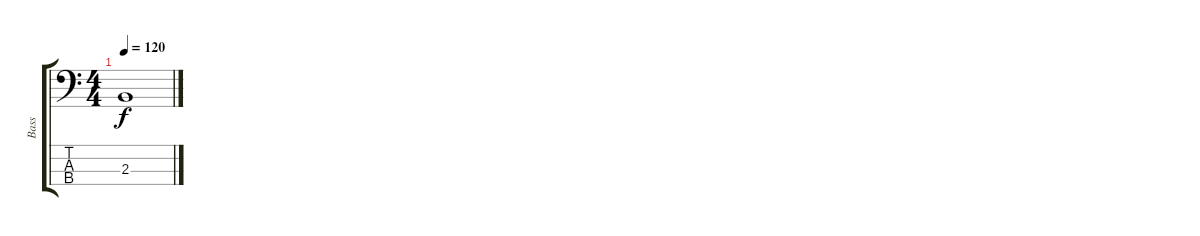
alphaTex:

\track ("Bass" "Bass") {instrument electricbasspick}
\staff {score tabs}
\tuning (G2 D2 A1 E1) {hide}
\ts (4 4)
\tempo 120
\clef f4
\ks c
2.3.1{dy f}
